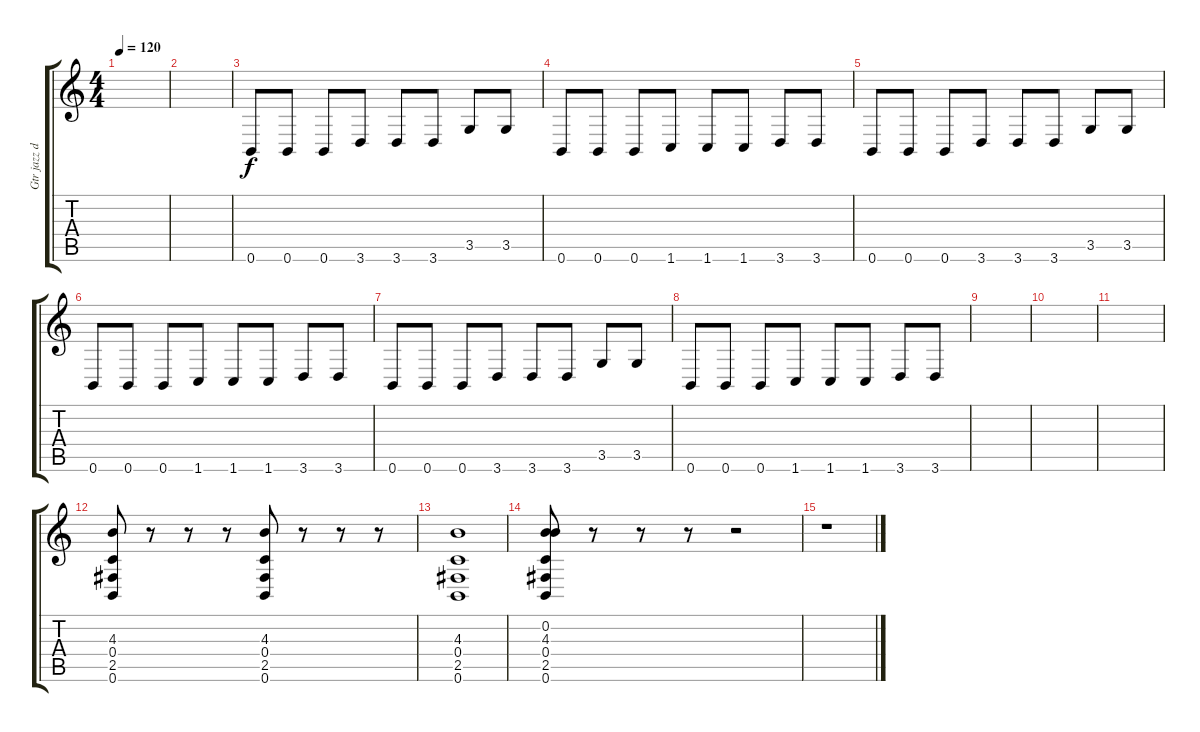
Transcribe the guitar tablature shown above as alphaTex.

\track ("Gtr jazz disto" "Gtr jazz d") {instrument distortionguitar}
\staff {score tabs}
\tuning (E4 B3 G3 C3 E2 B1) {hide}
\ts (4 4)
\tempo 120
\clef g2
\ks c
|
|
0.6.8 0.6.8 0.6.8 3.6.8 3.6.8 3.6.8 3.5.8 3.5.8 |
0.6.8 0.6.8 0.6.8 1.6.8 1.6.8 1.6.8 3.6.8 3.6.8 |
0.6.8 0.6.8 0.6.8 3.6.8 3.6.8 3.6.8 3.5.8 3.5.8 |
0.6.8 0.6.8 0.6.8 1.6.8 1.6.8 1.6.8 3.6.8 3.6.8 |
0.6.8 0.6.8 0.6.8 3.6.8 3.6.8 3.6.8 3.5.8 3.5.8 |
0.6.8 0.6.8 0.6.8 1.6.8 1.6.8 1.6.8 3.6.8 3.6.8 |
|
|
|
(4.3 0.4 2.5 0.6).8 r.8 r.8 r.8 (4.3 0.4 2.5 0.6).8 r.8 r.8 r.8 |
(4.3 0.4 2.5 0.6).1 |
(0.2 4.3 0.4 2.5 0.6).8 r.8 r.8 r.8 r.2 |
r.1
